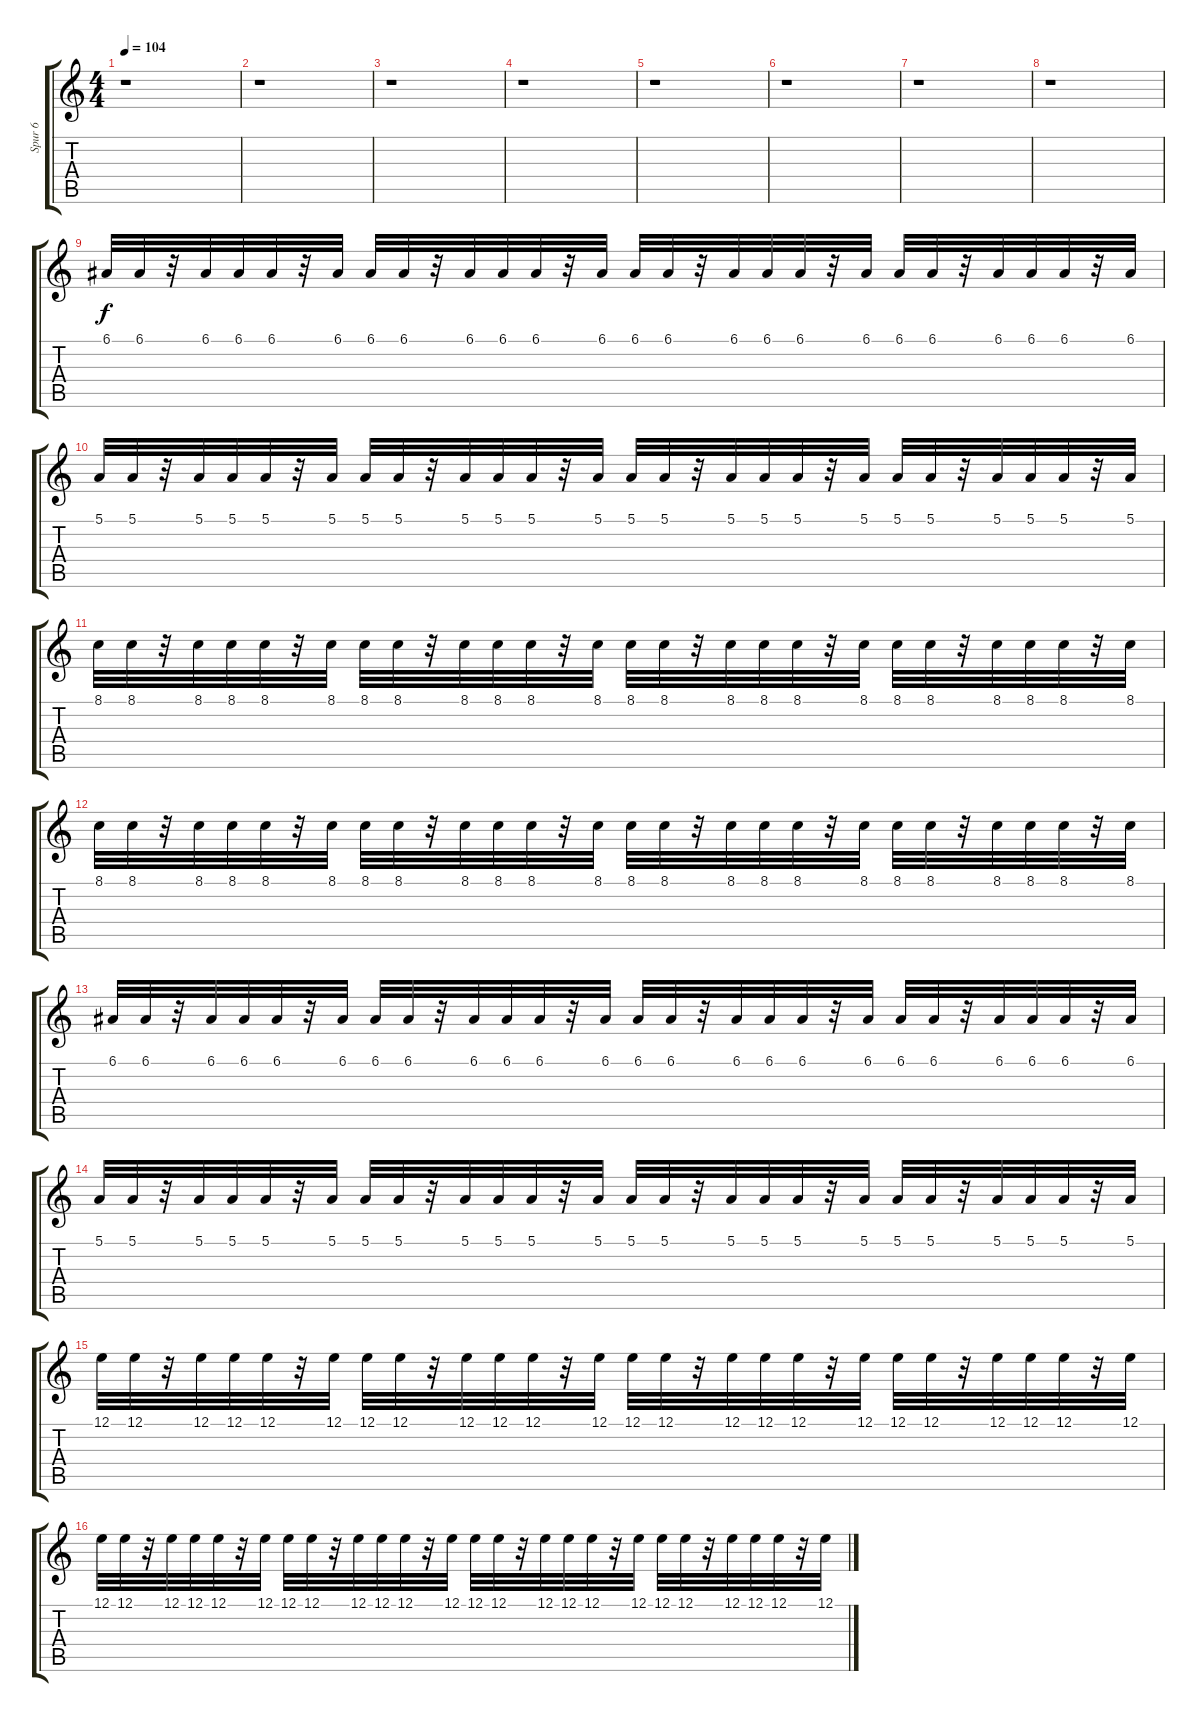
\track ("Spur 6" "Spur 6") {instrument synthstrings1}
\staff {score tabs}
\tuning (E4 B3 G3 D3 A2 E2) {hide}
\ts (4 4)
\tempo 104
\clef g2
\ks c
r.1{dy f} |
r.1 |
r.1 |
r.1 |
r.1 |
r.1 |
r.1 |
r.1 |
6.1.32 6.1.32 r.32 6.1.32 6.1.32 6.1.32 r.32 6.1.32 6.1.32 6.1.32 r.32 6.1.32 6.1.32 6.1.32 r.32 6.1.32 6.1.32 6.1.32 r.32 6.1.32 6.1.32 6.1.32 r.32 6.1.32 6.1.32 6.1.32 r.32 6.1.32 6.1.32 6.1.32 r.32 6.1.32 |
5.1.32 5.1.32 r.32 5.1.32 5.1.32 5.1.32 r.32 5.1.32 5.1.32 5.1.32 r.32 5.1.32 5.1.32 5.1.32 r.32 5.1.32 5.1.32 5.1.32 r.32 5.1.32 5.1.32 5.1.32 r.32 5.1.32 5.1.32 5.1.32 r.32 5.1.32 5.1.32 5.1.32 r.32 5.1.32 |
8.1.32 8.1.32 r.32 8.1.32 8.1.32 8.1.32 r.32 8.1.32 8.1.32 8.1.32 r.32 8.1.32 8.1.32 8.1.32 r.32 8.1.32 8.1.32 8.1.32 r.32 8.1.32 8.1.32 8.1.32 r.32 8.1.32 8.1.32 8.1.32 r.32 8.1.32 8.1.32 8.1.32 r.32 8.1.32 |
8.1.32 8.1.32 r.32 8.1.32 8.1.32 8.1.32 r.32 8.1.32 8.1.32 8.1.32 r.32 8.1.32 8.1.32 8.1.32 r.32 8.1.32 8.1.32 8.1.32 r.32 8.1.32 8.1.32 8.1.32 r.32 8.1.32 8.1.32 8.1.32 r.32 8.1.32 8.1.32 8.1.32 r.32 8.1.32 |
6.1.32 6.1.32 r.32 6.1.32 6.1.32 6.1.32 r.32 6.1.32 6.1.32 6.1.32 r.32 6.1.32 6.1.32 6.1.32 r.32 6.1.32 6.1.32 6.1.32 r.32 6.1.32 6.1.32 6.1.32 r.32 6.1.32 6.1.32 6.1.32 r.32 6.1.32 6.1.32 6.1.32 r.32 6.1.32 |
5.1.32 5.1.32 r.32 5.1.32 5.1.32 5.1.32 r.32 5.1.32 5.1.32 5.1.32 r.32 5.1.32 5.1.32 5.1.32 r.32 5.1.32 5.1.32 5.1.32 r.32 5.1.32 5.1.32 5.1.32 r.32 5.1.32 5.1.32 5.1.32 r.32 5.1.32 5.1.32 5.1.32 r.32 5.1.32 |
12.1.32 12.1.32 r.32 12.1.32 12.1.32 12.1.32 r.32 12.1.32 12.1.32 12.1.32 r.32 12.1.32 12.1.32 12.1.32 r.32 12.1.32 12.1.32 12.1.32 r.32 12.1.32 12.1.32 12.1.32 r.32 12.1.32 12.1.32 12.1.32 r.32 12.1.32 12.1.32 12.1.32 r.32 12.1.32 |
12.1.32 12.1.32 r.32 12.1.32 12.1.32 12.1.32 r.32 12.1.32 12.1.32 12.1.32 r.32 12.1.32 12.1.32 12.1.32 r.32 12.1.32 12.1.32 12.1.32 r.32 12.1.32 12.1.32 12.1.32 r.32 12.1.32 12.1.32 12.1.32 r.32 12.1.32 12.1.32 12.1.32 r.32 12.1.32
